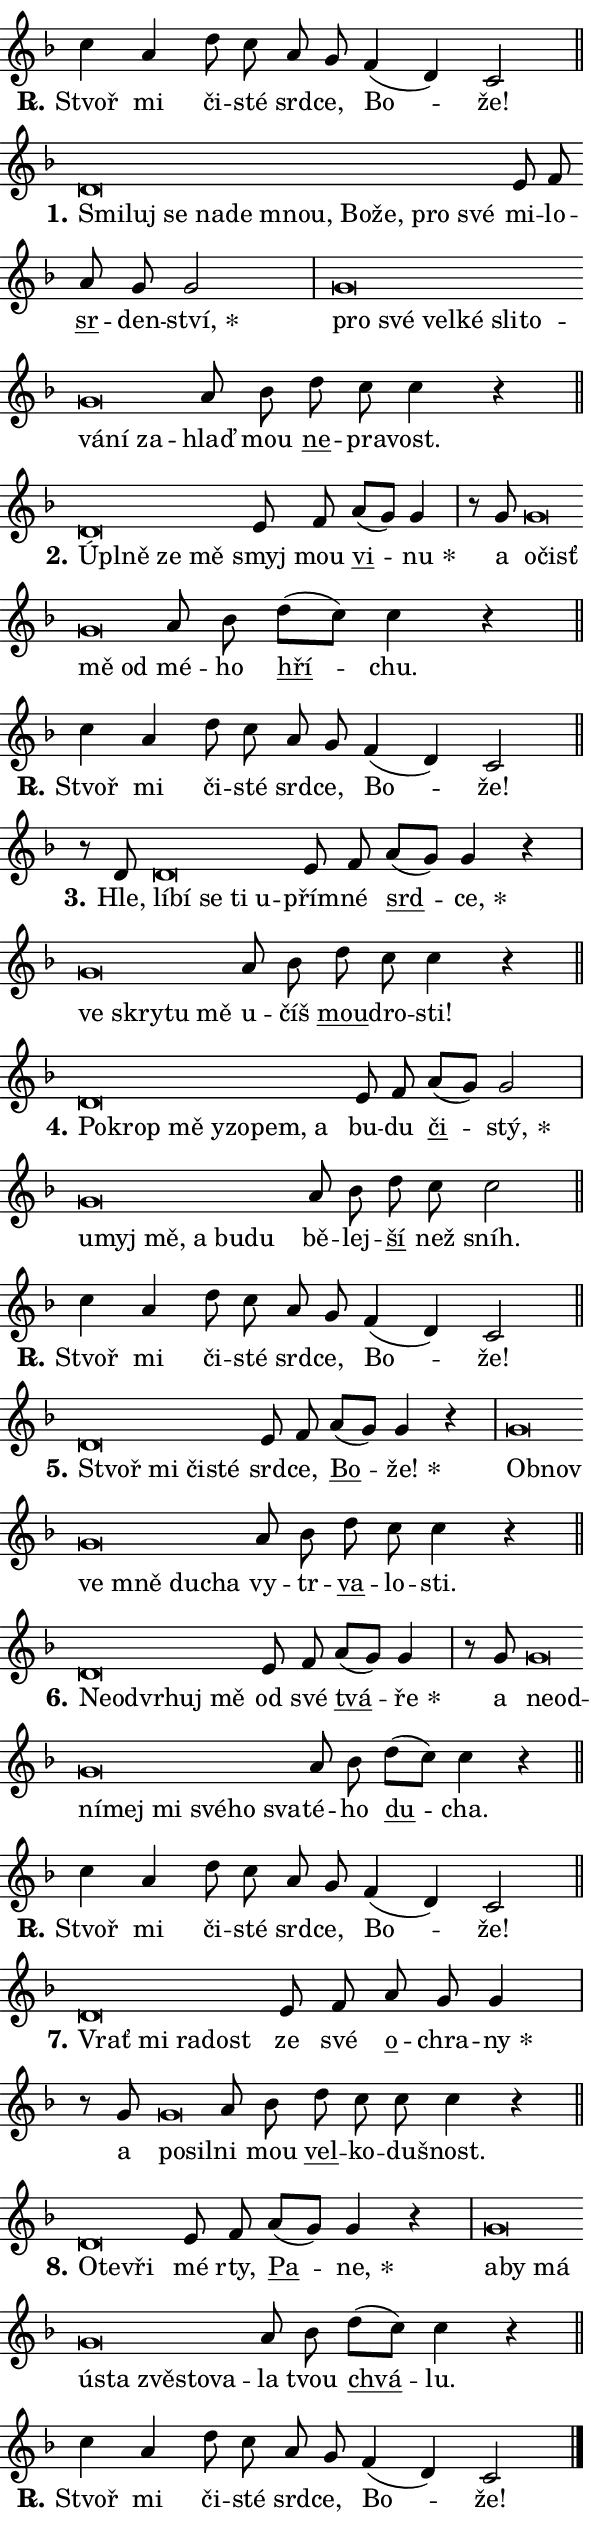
\version "2.24.0"
\header { tagline = "" }
\paper {
  indent = 0\cm
  top-margin = 0\cm
  right-margin = 0.13\cm % to fit lyric hyphens
  bottom-margin = 0\cm
  left-margin = 0\cm
  paper-width = 10\cm
  page-breaking = #ly:one-page-breaking
  system-system-spacing.basic-distance = #11
  score-system-spacing.basic-distance = #11
  ragged-last = ##f
}


%% Author: Thomas Morley
%% https://lists.gnu.org/archive/html/lilypond-user/2020-05/msg00002.html
#(define (line-position grob)
"Returns position of @var[grob} in current system:
   @code{'start}, if at first time-step
   @code{'end}, if at last time-step
   @code{'middle} otherwise
"
  (let* ((col (ly:item-get-column grob))
         (ln (ly:grob-object col 'left-neighbor))
         (rn (ly:grob-object col 'right-neighbor))
         (col-to-check-left (if (ly:grob? ln) ln col))
         (col-to-check-right (if (ly:grob? rn) rn col))
         (break-dir-left
           (and
             (ly:grob-property col-to-check-left 'non-musical #f)
             (ly:item-break-dir col-to-check-left)))
         (break-dir-right
           (and
             (ly:grob-property col-to-check-right 'non-musical #f)
             (ly:item-break-dir col-to-check-right))))
        (cond ((eqv? 1 break-dir-left) 'start)
              ((eqv? -1 break-dir-right) 'end)
              (else 'middle))))

#(define (tranparent-at-line-position vctor)
  (lambda (grob)
  "Relying on @code{line-position} select the relevant enry from @var{vctor}.
Used to determine transparency,"
    (case (line-position grob)
      ((end) (not (vector-ref vctor 0)))
      ((middle) (not (vector-ref vctor 1)))
      ((start) (not (vector-ref vctor 2))))))

noteHeadBreakVisibility =
#(define-music-function (break-visibility)(vector?)
"Makes @code{NoteHead}s transparent relying on @var{break-visibility}"
#{
  \override NoteHead.transparent =
    #(tranparent-at-line-position break-visibility)
#})

#(define delete-ledgers-for-transparent-note-heads
  (lambda (grob)
    "Reads whether a @code{NoteHead} is transparent.
If so this @code{NoteHead} is removed from @code{'note-heads} from
@var{grob}, which is supposed to be @code{LedgerLineSpanner}.
As a result ledgers are not printed for this @code{NoteHead}"
    (let* ((nhds-array (ly:grob-object grob 'note-heads))
           (nhds-list
             (if (ly:grob-array? nhds-array)
                 (ly:grob-array->list nhds-array)
                 '()))
           ;; Relies on the transparent-property being done before
           ;; Staff.LedgerLineSpanner.after-line-breaking is executed.
           ;; This is fragile ...
           (to-keep
             (remove
               (lambda (nhd)
                 (ly:grob-property nhd 'transparent #f))
               nhds-list)))
      ;; TODO find a better method to iterate over grob-arrays, similiar
      ;; to filter/remove etc for lists
      ;; For now rebuilt from scratch
      (set! (ly:grob-object grob 'note-heads)  '())
      (for-each
        (lambda (nhd)
          (ly:pointer-group-interface::add-grob grob 'note-heads nhd))
        to-keep))))

squashNotes = {
  \override NoteHead.X-extent = #'(-0.2 . 0.2)
  \override NoteHead.Y-extent = #'(-0.75 . 0)
  \override NoteHead.stencil =
    #(lambda (grob)
       (let ((pos (ly:grob-property grob 'staff-position)))
         (begin
           (if (< pos -7) (display "ERROR: Lower brevis then expected\n") (display ""))
           (if (<= pos -6) ly:text-interface::print ly:note-head::print))))
}
unSquashNotes = {
  \revert NoteHead.X-extent
  \revert NoteHead.Y-extent
  \revert NoteHead.stencil
}

hideNotes = \noteHeadBreakVisibility #begin-of-line-visible
unHideNotes = \noteHeadBreakVisibility #all-visible

% work-around for resetting accidentals
% https://lilypond.org/doc/v2.23/Documentation/notation/displaying-rhythms#unmetered-music
cadenzaMeasure = {
  \cadenzaOff
  \partial 1024 s1024
  \cadenzaOn
}

#(define-markup-command (accent layout props text) (markup?)
  "Underline accented syllable"
  (interpret-markup layout props
    #{\markup \override #'(offset . 4.3) \underline { #text }#}))

responsum = \markup \concat {
  "R" \hspace #-1.05 \path #0.1 #'((moveto 0 0.07) (lineto 0.9 0.8)) \hspace #0.05 "."
}

spaceSize = #0.6828661417322834 % exact space size for TeX Gyre Schola

\layout {
  \context {
    \Staff
    \remove "Time_signature_engraver"
    \override LedgerLineSpanner.after-line-breaking = #delete-ledgers-for-transparent-note-heads
  }
  \context {
    \Lyrics {
      \override LyricSpace.minimum-distance = \spaceSize
      \override LyricText.font-name = #"TeX Gyre Schola"
      \override LyricText.font-size = 1
      \override StanzaNumber.font-name = #"TeX Gyre Schola Bold"
      \override StanzaNumber.font-size = 1
    }
  }
  \context {
    \Score 
    \override NoteHead.text =
      #(lambda (grob) 
        (let ((pos (ly:grob-property grob 'staff-position)))
          #{\markup {
            \combine
              \halign #-0.55 \raise #(if (= pos -6) 0 0.5) \override #'(thickness . 2) \draw-line #'(3.2 . 0)
              \musicglyph "noteheads.sM1"
          }#}))
  }
}

% magnetic-lyrics.ily
%
%   written by
%     Jean Abou Samra <jean@abou-samra.fr>
%     Werner Lemberg <wl@gnu.org>
%
%   adapted by
%     Jiri Hon <jiri.hon@gmail.com>
%
% Version 2022-Apr-15

% https://www.mail-archive.com/lilypond-user@gnu.org/msg149350.html

#(define (Left_hyphen_pointer_engraver context)
   "Collect syllable-hyphen-syllable occurrences in lyrics and store
them in properties.  This engraver only looks to the left.  For
example, if the lyrics input is @code{foo -- bar}, it does the
following.

@itemize @bullet
@item
Set the @code{text} property of the @code{LyricHyphen} grob between
@q{foo} and @q{bar} to @code{foo}.

@item
Set the @code{left-hyphen} property of the @code{LyricText} grob with
text @q{foo} to the @code{LyricHyphen} grob between @q{foo} and
@q{bar}.
@end itemize

Use this auxiliary engraver in combination with the
@code{lyric-@/text::@/apply-@/magnetic-@/offset!} hook."
   (let ((hyphen #f)
         (text #f))
     (make-engraver
      (acknowledgers
       ((lyric-syllable-interface engraver grob source-engraver)
        (set! text grob)))
      (end-acknowledgers
       ((lyric-hyphen-interface engraver grob source-engraver)
        ;(when (not (grob::has-interface grob 'lyric-space-interface))
          (set! hyphen grob)));)
      ((stop-translation-timestep engraver)
       (when (and text hyphen)
         (ly:grob-set-object! text 'left-hyphen hyphen))
       (set! text #f)
       (set! hyphen #f)))))

#(define (lyric-text::apply-magnetic-offset! grob)
   "If the space between two syllables is less than the value in
property @code{LyricText@/.details@/.squash-threshold}, move the right
syllable to the left so that it gets concatenated with the left
syllable.

Use this function as a hook for
@code{LyricText@/.after-@/line-@/breaking} if the
@code{Left_@/hyphen_@/pointer_@/engraver} is active."
   (let ((hyphen (ly:grob-object grob 'left-hyphen #f)))
     (when hyphen
       (let ((left-text (ly:spanner-bound hyphen LEFT)))
         (when (grob::has-interface left-text 'lyric-syllable-interface)
           (let* ((common (ly:grob-common-refpoint grob left-text X))
                  (this-x-ext (ly:grob-extent grob common X))
                  (left-x-ext
                   (begin
                     ;; Trigger magnetism for left-text.
                     (ly:grob-property left-text 'after-line-breaking)
                     (ly:grob-extent left-text common X)))
                  ;; `delta` is the gap width between two syllables.
                  (delta (- (interval-start this-x-ext)
                            (interval-end left-x-ext)))
                  (details (ly:grob-property grob 'details))
                  (threshold (assoc-get 'squash-threshold details 0.2)))
             (when (< delta threshold)
               (let* (;; We have to manipulate the input text so that
                      ;; ligatures crossing syllable boundaries are not
                      ;; disabled.  For languages based on the Latin
                      ;; script this is essentially a beautification.
                      ;; However, for non-Western scripts it can be a
                      ;; necessity.
                      (lt (ly:grob-property left-text 'text))
                      (rt (ly:grob-property grob 'text))
                      (is-space (grob::has-interface hyphen 'lyric-space-interface))
                      (space (if is-space " " ""))
                      (extra-delta (if is-space spaceSize 0))
                      ;; Append new syllable.
                      (ltrt-space (if (and (string? lt) (string? rt))
                                (string-append lt space rt)
                                (make-concat-markup (list lt space rt))))
                      ;; Right-align `ltrt` to the right side.
                      (ltrt-space-markup (grob-interpret-markup
                               grob
                               (make-translate-markup
                                (cons (interval-length this-x-ext) 0)
                                (make-right-align-markup ltrt-space)))))
                 (begin
                   ;; Don't print `left-text`.
                   (ly:grob-set-property! left-text 'stencil #f)
                   ;; Set text and stencil (which holds all collected
                   ;; syllables so far) and shift it to the left.
                   (ly:grob-set-property! grob 'text ltrt-space)
                   (ly:grob-set-property! grob 'stencil ltrt-space-markup)
                   (ly:grob-translate-axis! grob (- (- delta extra-delta)) X))))))))))


#(define (lyric-hyphen::displace-bounds-first grob)
   ;; Make very sure this callback isn't triggered too early.
   (let ((left (ly:spanner-bound grob LEFT))
         (right (ly:spanner-bound grob RIGHT)))
     (ly:grob-property left 'after-line-breaking)
     (ly:grob-property right 'after-line-breaking)
     (ly:lyric-hyphen::print grob)))

squashThreshold = #0.4

\layout {
  \context {
    \Lyrics
    \consists #Left_hyphen_pointer_engraver
    \override LyricText.after-line-breaking =
      #lyric-text::apply-magnetic-offset!
    \override LyricHyphen.stencil = #lyric-hyphen::displace-bounds-first
    \override LyricText.details.squash-threshold = \squashThreshold
    \override LyricHyphen.minimum-distance = 0
    \override LyricHyphen.minimum-length = \squashThreshold
  }
}

squashText = \override LyricText.details.squash-threshold = 9999
unSquashText = \override LyricText.details.squash-threshold = \squashThreshold

leftText = \override LyricText.self-alignment-X = #LEFT
unLeftText = \revert LyricText.self-alignment-X

starOffset = #(lambda (grob) 
                (let ((x_offset (ly:self-alignment-interface::aligned-on-x-parent grob)))
                  (if (= x_offset 0) 0 (+ x_offset 1.2))))

star = #(define-music-function (syllable)(string?)
"Append star separator at the end of a syllable"
#{
  \once \override LyricText.X-offset = #starOffset
  \lyricmode { \markup {
    #syllable
    \override #'((font-name . "TeX Gyre Schola Bold")) \hspace #0.2 \lower #0.65 \larger "*"
  } }
#})

starAccent = #(define-music-function (syllable)(string?)
"Append star separator at the end of a syllable and make accent"
#{
  \once \override LyricText.X-offset = #starOffset
  \lyricmode { \markup {
    \accent #syllable
    \override #'((font-name . "TeX Gyre Schola Bold")) \hspace #0.2 \lower #0.65 \larger "*"
  } }
#})

breath = #(define-music-function (syllable)(string?)
"Append breathing indicator at the end of a syllable"
#{
  \lyricmode { \markup { #syllable "+" } }
#})

optionalBreath = #(define-music-function (syllable)(string?)
"Append optional breathing indicator at the end of a syllable"
#{
  \lyricmode { \markup { #syllable "(+)" } }
#})


\score {
    <<
        \new Voice = "melody" { \cadenzaOn \key f \major \relative { c''4 a d8 c a g \bar "" f4( d) c2 \cadenzaMeasure \bar "||" \break } }
        \new Lyrics \lyricsto "melody" { \lyricmode { \set stanza = \responsum
Stvoř mi či -- sté srd -- ce, Bo -- že! } }
    >>
    \layout {}
}

\score {
    <<
        \new Voice = "melody" { \cadenzaOn \key f \major \relative { \squashNotes d'\breve*1/16 \hideNotes \breve*1/16 \bar "" \breve*1/16 \bar "" \breve*1/16 \bar "" \breve*1/16 \bar "" \breve*1/16 \bar "" \breve*1/16 \bar "" \breve*1/16 \bar "" \breve*1/16 \breve*1/16 \bar "" \unHideNotes \unSquashNotes e8 f \bar "" a g g2 \cadenzaMeasure \bar "|" \squashNotes g\breve*1/16 \hideNotes \breve*1/16 \bar "" \breve*1/16 \bar "" \breve*1/16 \bar "" \breve*1/16 \bar "" \breve*1/16 \bar "" \breve*1/16 \bar "" \breve*1/16 \breve*1/16 \bar "" \unHideNotes \unSquashNotes a8 bes \bar "" d c c4 r \cadenzaMeasure \bar "||" \break } }
        \new Lyrics \lyricsto "melody" { \lyricmode { \set stanza = "1."
\leftText Smi -- \squashText luj se na -- de mnou, Bo -- že, pro své \unLeftText \unSquashText mi -- lo -- \markup \accent sr -- den -- \star ství, \leftText pro \squashText své vel -- ké sli -- to -- vá -- ní za -- \unLeftText \unSquashText hlaď mou \markup \accent ne -- pra -- vost. } }
    >>
    \layout {}
}

\score {
    <<
        \new Voice = "melody" { \cadenzaOn \key f \major \relative { \squashNotes d'\breve*1/16 \hideNotes \breve*1/16 \bar "" \breve*1/16 \breve*1/16 \bar "" \unHideNotes \unSquashNotes e8 f \bar "" a[( g)] g4 \cadenzaMeasure \bar "|" r8 g8 \squashNotes g\breve*1/16 \hideNotes \breve*1/16 \bar "" \breve*1/16 \breve*1/16 \bar "" \unHideNotes \unSquashNotes a8 bes \bar "" d[( c)] c4 r \cadenzaMeasure \bar "||" \break } }
        \new Lyrics \lyricsto "melody" { \lyricmode { \set stanza = "2."
\leftText Úpl -- \squashText ně ze mě \unLeftText \unSquashText smyj mou \markup \accent vi -- \star nu a \leftText o -- \squashText čisť mě od \unLeftText \unSquashText mé -- ho \markup \accent hří -- chu. } }
    >>
    \layout {}
}

\score {
    <<
        \new Voice = "melody" { \cadenzaOn \key f \major \relative { c''4 a d8 c a g \bar "" f4( d) c2 \cadenzaMeasure \bar "||" \break } }
        \new Lyrics \lyricsto "melody" { \lyricmode { \set stanza = \responsum
Stvoř mi či -- sté srd -- ce, Bo -- že! } }
    >>
    \layout {}
}

\score {
    <<
        \new Voice = "melody" { \cadenzaOn \key f \major \relative { r8 d'8 \squashNotes d\breve*1/16 \hideNotes \breve*1/16 \bar "" \breve*1/16 \bar "" \breve*1/16 \breve*1/16 \bar "" \unHideNotes \unSquashNotes e8 f \bar "" a[( g)] g4 r \cadenzaMeasure \bar "|" \squashNotes g\breve*1/16 \hideNotes \breve*1/16 \bar "" \breve*1/16 \breve*1/16 \bar "" \unHideNotes \unSquashNotes a8 bes \bar "" d c c4 r \cadenzaMeasure \bar "||" \break } }
        \new Lyrics \lyricsto "melody" { \lyricmode { \set stanza = "3."
Hle, \leftText lí -- \squashText bí se ti u -- \unLeftText \unSquashText přím -- né \markup \accent srd -- \star ce, \leftText ve \squashText skry -- tu mě \unLeftText \unSquashText u -- číš \markup \accent mou -- dro -- sti! } }
    >>
    \layout {}
}

\score {
    <<
        \new Voice = "melody" { \cadenzaOn \key f \major \relative { \squashNotes d'\breve*1/16 \hideNotes \breve*1/16 \bar "" \breve*1/16 \bar "" \breve*1/16 \bar "" \breve*1/16 \bar "" \breve*1/16 \breve*1/16 \bar "" \unHideNotes \unSquashNotes e8 f \bar "" a[( g)] g2 \cadenzaMeasure \bar "|" \squashNotes g\breve*1/16 \hideNotes \breve*1/16 \bar "" \breve*1/16 \bar "" \breve*1/16 \bar "" \breve*1/16 \breve*1/16 \bar "" \unHideNotes \unSquashNotes a8 bes \bar "" d c c2 \cadenzaMeasure \bar "||" \break } }
        \new Lyrics \lyricsto "melody" { \lyricmode { \set stanza = "4."
\leftText Po -- \squashText krop mě y -- zo -- pem, a \unLeftText \unSquashText bu -- du \markup \accent či -- \star stý, \leftText u -- \squashText myj mě, a bu -- du \unLeftText \unSquashText bě -- lej -- \markup \accent ší než sníh. } }
    >>
    \layout {}
}

\score {
    <<
        \new Voice = "melody" { \cadenzaOn \key f \major \relative { c''4 a d8 c a g \bar "" f4( d) c2 \cadenzaMeasure \bar "||" \break } }
        \new Lyrics \lyricsto "melody" { \lyricmode { \set stanza = \responsum
Stvoř mi či -- sté srd -- ce, Bo -- že! } }
    >>
    \layout {}
}

\score {
    <<
        \new Voice = "melody" { \cadenzaOn \key f \major \relative { \squashNotes d'\breve*1/16 \hideNotes \breve*1/16 \bar "" \breve*1/16 \breve*1/16 \bar "" \unHideNotes \unSquashNotes e8 f \bar "" a[( g)] g4 r \cadenzaMeasure \bar "|" \squashNotes g\breve*1/16 \hideNotes \breve*1/16 \bar "" \breve*1/16 \bar "" \breve*1/16 \bar "" \breve*1/16 \breve*1/16 \bar "" \unHideNotes \unSquashNotes a8 bes \bar "" d c c4 r \cadenzaMeasure \bar "||" \break } }
        \new Lyrics \lyricsto "melody" { \lyricmode { \set stanza = "5."
\leftText Stvoř \squashText mi či -- sté \unLeftText \unSquashText srd -- ce, \markup \accent Bo -- \star že! \leftText Ob -- \squashText nov ve mně du -- cha \unLeftText \unSquashText vy -- tr -- \markup \accent va -- lo -- sti. } }
    >>
    \layout {}
}

\score {
    <<
        \new Voice = "melody" { \cadenzaOn \key f \major \relative { \squashNotes d'\breve*1/16 \hideNotes \breve*1/16 \bar "" \breve*1/16 \bar "" \breve*1/16 \breve*1/16 \bar "" \unHideNotes \unSquashNotes e8 f \bar "" a[( g)] g4 \cadenzaMeasure \bar "|" r8 g8 \squashNotes g\breve*1/16 \hideNotes \breve*1/16 \bar "" \breve*1/16 \bar "" \breve*1/16 \bar "" \breve*1/16 \bar "" \breve*1/16 \bar "" \breve*1/16 \breve*1/16 \bar "" \unHideNotes \unSquashNotes a8 bes \bar "" d[( c)] c4 r \cadenzaMeasure \bar "||" \break } }
        \new Lyrics \lyricsto "melody" { \lyricmode { \set stanza = "6."
\leftText Ne -- \squashText od -- vr -- huj mě \unLeftText \unSquashText od své \markup \accent tvá -- \star ře a \leftText ne -- \squashText od -- ní -- mej mi své -- ho sva -- \unLeftText \unSquashText té -- ho \markup \accent du -- cha. } }
    >>
    \layout {}
}

\score {
    <<
        \new Voice = "melody" { \cadenzaOn \key f \major \relative { c''4 a d8 c a g \bar "" f4( d) c2 \cadenzaMeasure \bar "||" \break } }
        \new Lyrics \lyricsto "melody" { \lyricmode { \set stanza = \responsum
Stvoř mi či -- sté srd -- ce, Bo -- že! } }
    >>
    \layout {}
}

\score {
    <<
        \new Voice = "melody" { \cadenzaOn \key f \major \relative { \squashNotes d'\breve*1/16 \hideNotes \breve*1/16 \bar "" \breve*1/16 \breve*1/16 \bar "" \unHideNotes \unSquashNotes e8 f \bar "" a g g4 \cadenzaMeasure \bar "|" r8 g8 \squashNotes g\breve*1/16 \hideNotes \breve*1/16 \bar "" \unHideNotes \unSquashNotes a8 bes \bar "" d c c c4 r \cadenzaMeasure \bar "||" \break } }
        \new Lyrics \lyricsto "melody" { \lyricmode { \set stanza = "7."
\leftText Vrať \squashText mi ra -- dost \unLeftText \unSquashText ze své \markup \accent o -- chra -- \star ny a \leftText po -- \squashText sil -- \unLeftText \unSquashText ni mou \markup \accent vel -- ko -- du -- šnost. } }
    >>
    \layout {}
}

\score {
    <<
        \new Voice = "melody" { \cadenzaOn \key f \major \relative { \squashNotes d'\breve*1/16 \hideNotes \breve*1/16 \breve*1/16 \bar "" \unHideNotes \unSquashNotes e8 f \bar "" a[( g)] g4 r \cadenzaMeasure \bar "|" \squashNotes g\breve*1/16 \hideNotes \breve*1/16 \bar "" \breve*1/16 \bar "" \breve*1/16 \bar "" \breve*1/16 \bar "" \breve*1/16 \bar "" \breve*1/16 \breve*1/16 \bar "" \unHideNotes \unSquashNotes a8 bes \bar "" d[( c)] c4 r \cadenzaMeasure \bar "||" \break } }
        \new Lyrics \lyricsto "melody" { \lyricmode { \set stanza = "8."
\leftText O -- \squashText te -- vři \unLeftText \unSquashText mé rty, \markup \accent Pa -- \star ne, \leftText a -- \squashText by má ú -- sta zvě -- sto -- va -- \unLeftText \unSquashText la tvou \markup \accent chvá -- lu. } }
    >>
    \layout {}
}

\score {
    <<
        \new Voice = "melody" { \cadenzaOn \key f \major \relative { c''4 a d8 c a g \bar "" f4( d) c2 \cadenzaMeasure \bar "||" \break } \bar "|." }
        \new Lyrics \lyricsto "melody" { \lyricmode { \set stanza = \responsum
Stvoř mi či -- sté srd -- ce, Bo -- že! } }
    >>
    \layout {}
}
